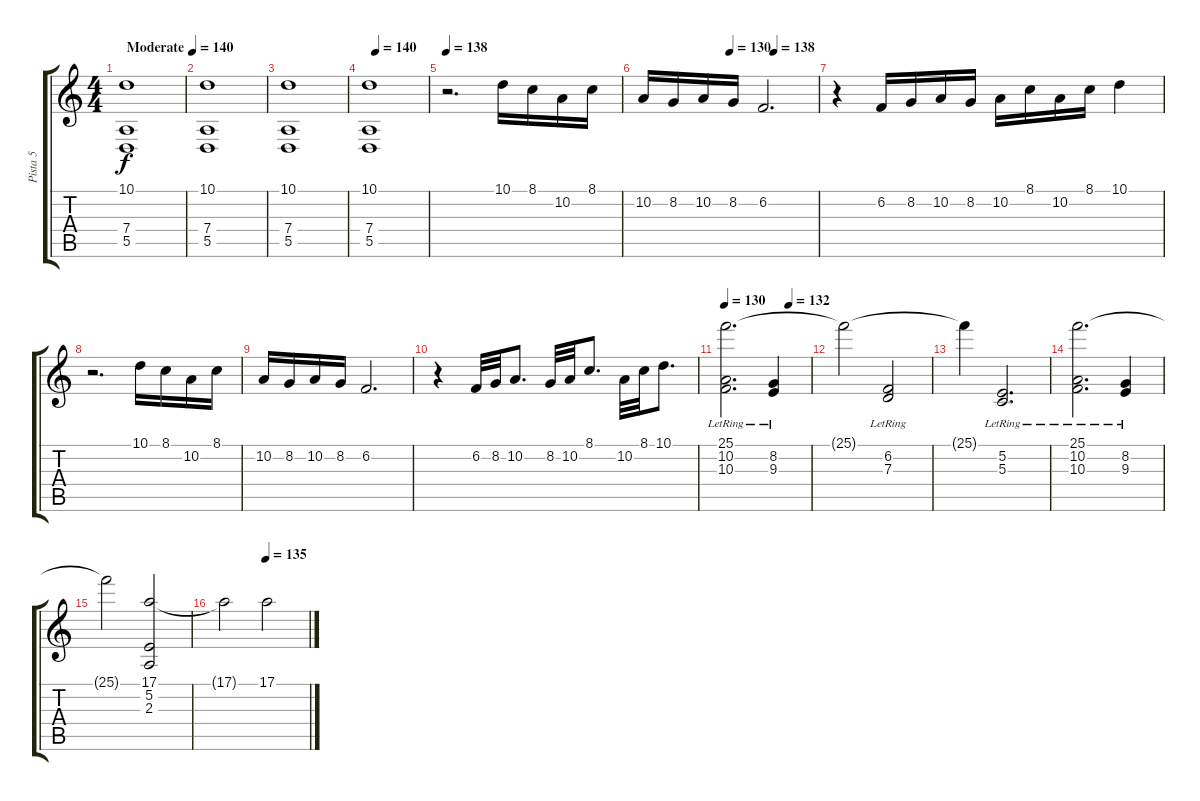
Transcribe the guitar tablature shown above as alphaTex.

\track ("Pista 5" "Pista 5") {instrument recorder}
\staff {score tabs}
\tuning (E4 B3 G3 D3 A2 E2) {hide}
\ts (4 4)
\tempo (140 "Moderate")
\clef g2
\ks c
(10.1 7.4 5.5).1{dy f instrument recorder} |
(10.1 7.4 5.5).1 |
(10.1 7.4 5.5).1 |
\tempo (140 0.125)
(10.1 7.4 5.5).1 |
\tempo 138
r.2{d} 10.1.16 8.1.16 10.2.16 8.1.16 |
\tempo (130 0.5)
\tempo (138 0.75)
10.2.16 8.2.16 10.2.16 8.2.16 6.2.2{d} |
r.4 6.2.16 8.2.16 10.2.16 8.2.16 10.2.16 8.1.16 10.2.16 8.1.16 10.1.4 |
r.2{d} 10.1.16 8.1.16 10.2.16 8.1.16 |
10.2.16 8.2.16 10.2.16 8.2.16 6.2.2{d} |
r.4 6.2.32 8.2.32 10.2.8{d} 8.2.32 10.2.32 8.1.8{d} 10.2.32 8.1.32 10.1.8{d} |
\tempo 130
\tempo (135 0.75)
\tempo (132 0.75)
(25.1 10.2{lr} 10.3{lr}).2{d} (8.2{lr} 9.3{lr}).4 |
25.1{t}.2 (6.2{lr} 7.3{lr}).2 |
25.1{t}.4 (5.2{lr} 5.3{lr}).2{d} |
(25.1 10.2{lr} 10.3{lr}).2{d} (8.2{lr} 9.3{lr}).4 |
25.1{t}.2 (17.1 5.2 2.3).2 |
\tempo (135 0.5)
17.1{t}.2 17.1.2
